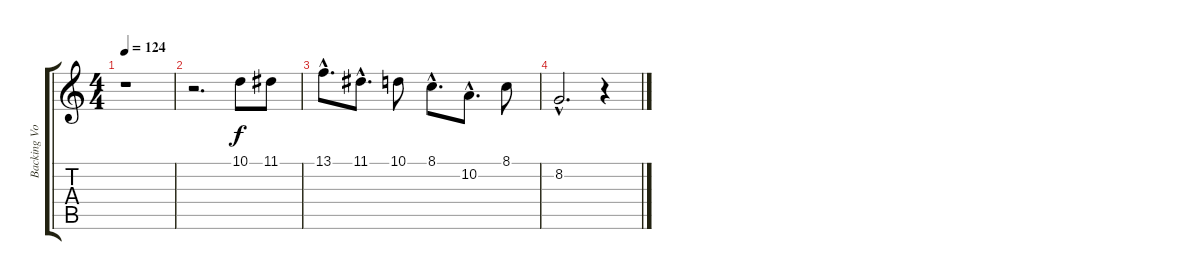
\track ("Backing Vocals" "Backing Vo") {instrument lead6voice}
\staff {score tabs}
\tuning (E4 B3 G3 D3 A2 E2) {hide}
\ts (4 4)
\tempo 124
\clef g2
\ks c
r.1{dy f} |
r.2{d} 10.1.8 11.1.8 |
13.1{hac}.8{d} 11.1{hac}.8{d} 10.1.8 8.1{hac}.8{d} 10.2{hac}.8{d} 8.1.8 |
8.2{hac}.2{d} r.4
